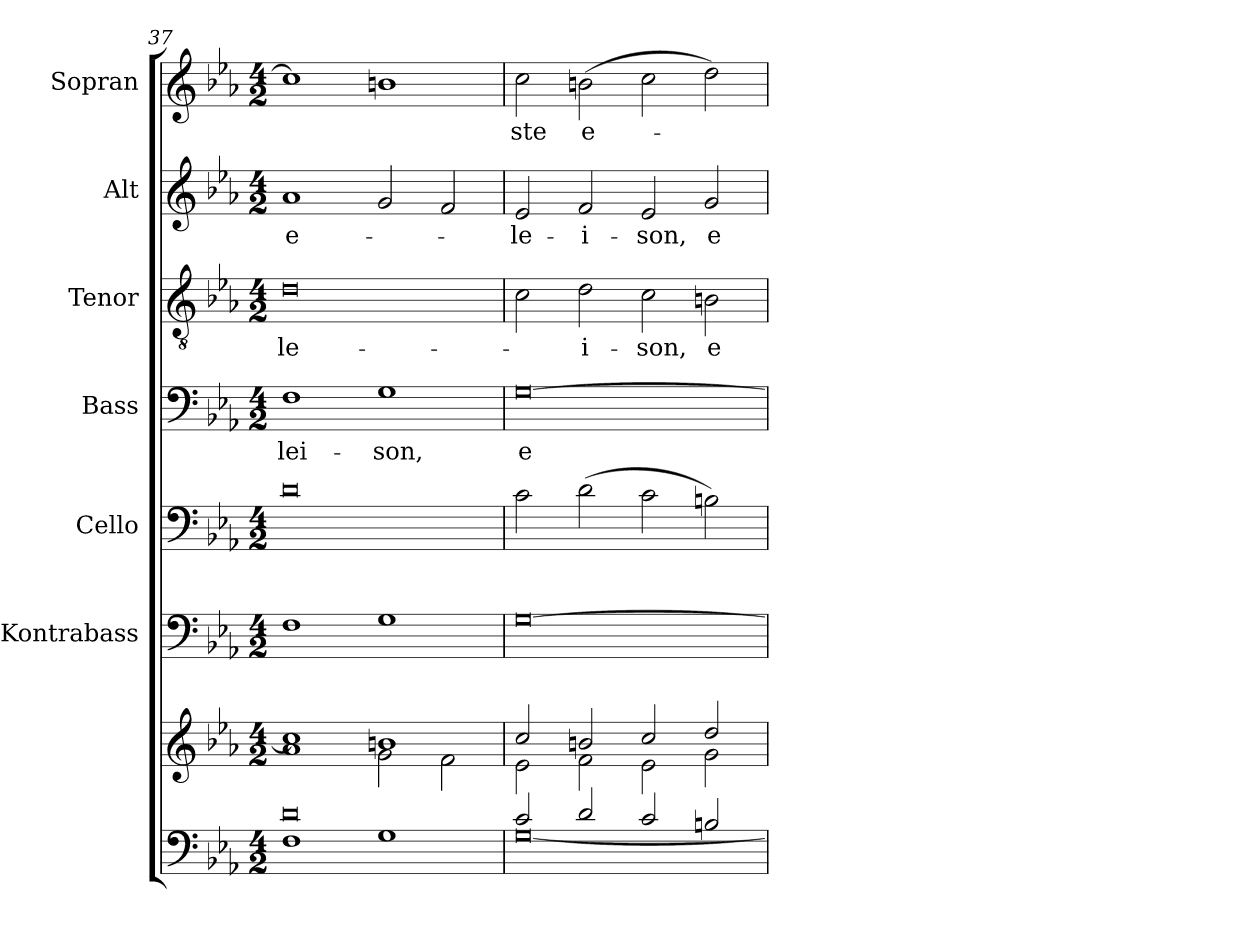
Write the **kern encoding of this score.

**kern	**kern	**kern	**kern	**kern	**text	**kern	**text	**kern	**text	**kern	**text
*part7	*part7	*part6	*part5	*part4	*part4	*part3	*part3	*part2	*part2	*part1	*part1
*staff8	*staff7	*staff6	*staff5	*staff4	*staff4	*staff3	*staff3	*staff2	*staff2	*staff1	*staff1
*	*	*I"Kontrabass	*I"Cello	*I"Bass	*	*I"Tenor	*	*I"Alt	*	*I"Sopran	*
*	*	*I'Kb.	*	*I'B.	*	*I'T.	*	*I'A.	*	*I'S.	*
*clefF4	*clefG2	*clefF4	*clefF4	*clefF4	*	*clefGv2	*	*clefG2	*	*clefG2	*
*	*	*ITrd7c12	*	*	*	*	*	*	*	*	*
*k[b-e-a-]	*k[b-e-a-]	*k[b-e-a-]	*k[b-e-a-]	*k[b-e-a-]	*	*k[b-e-a-]	*	*k[b-e-a-]	*	*k[b-e-a-]	*
*E-:	*E-:	*E-:	*E-:	*E-:	*	*E-:	*	*E-:	*	*E-:	*
*M4/2	*M4/2	*M4/2	*M4/2	*M4/2	*	*M4/2	*	*M4/2	*	*M4/2	*
=37	=37	=37	=37	=37	=37	=37	=37	=37	=37	=37	=37
*^	*^	*	*	*	*	*	*	*	*	*	*
!	!	!	!	!	!	!	!LO:LY:b	!	!LO:LY:b	!	!LO:LY:b	!	!
0d	1F	1cc]	1a-	1FF	0d	1F	-lei-	0d	-le-	1a-	e-	1cc]	.
!	!	!	!	!	!	!	!LO:LY:b	!	!	!	!	!	!
.	1G	1bn	2g\	1GG	.	1G	-son,	.	.	2g/	.	1bn	.
.	.	.	2f\	.	.	.	.	.	.	2f/	.	.	.
=38	=38	=38	=38	=38	=38	=38	=38	=38	=38	=38	=38	=38	=38
!	!	!	!	!	!	!	!LO:LY:b	!	!	!	!LO:LY:b	!	!LO:LY:b
2c/	[<0G	2cc/	2e-\	[0GG	2c\	[0G	e-	2c\	.	2e-/	-le-	2cc\	-ste
!	!	!	!	!	!	!	!	!	!LO:LY:b	!	!LO:LY:b	!	!LO:LY:b
2d/	.	2bn/	2f\	.	(>2d\	.	.	2d\	-i-	2f/	-i-	(>2bn\	e-
!	!	!	!	!	!	!	!	!	!LO:LY:b	!	!LO:LY:b	!	!
2c/	.	2cc/	2e-\	.	2c\	.	.	2c\	-son,	2e-/	-son,	2cc\	.
!	!	!	!	!	!	!	!	!	!LO:LY:b	!	!LO:LY:b	!	!
2Bn/	.	2dd/	2g\	.	2Bn\)	.	.	2Bn\	e-	2g/	e-	2dd\)	.
*v	*v	*	*	*	*	*	*	*	*	*	*	*	*
*	*v	*v	*	*	*	*	*	*	*	*	*	*
=	=	=	=	=	=	=	=	=	=	=	=
*-	*-	*-	*-	*-	*-	*-	*-	*-	*-	*-	*-
